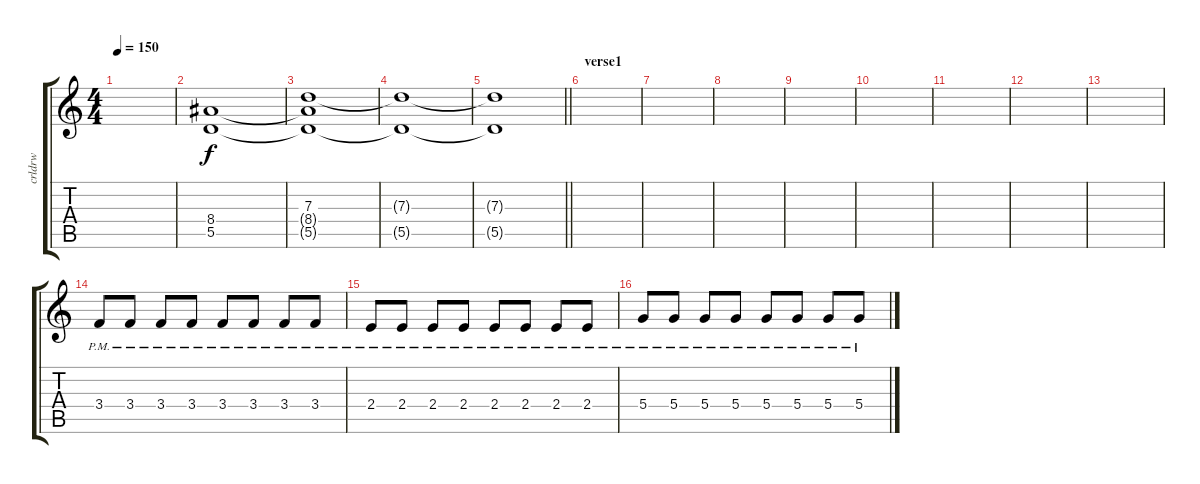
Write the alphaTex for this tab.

\track ("crldrw" "crldrw") {instrument distortionguitar}
\staff {score tabs}
\tuning (E4 B3 G3 D3 A2 E2) {hide}
\ts (4 4)
\tempo 150
\clef g2
\ks c
|
(8.4 5.5).1 |
(7.3{t} 8.4{t} 5.5{t}).1 |
(7.3{t} 5.5{t}).1 |
\barLineRight lightlight
(7.3{t} 5.5{t}).1 |
\section ("" "verse1")
|
|
|
|
|
|
|
|
3.4{pm}.8 3.4{pm}.8 3.4{pm}.8 3.4{pm}.8 3.4{pm}.8 3.4{pm}.8 3.4{pm}.8 3.4{pm}.8 |
2.4{pm}.8 2.4{pm}.8 2.4{pm}.8 2.4{pm}.8 2.4{pm}.8 2.4{pm}.8 2.4{pm}.8 2.4{pm}.8 |
5.4{pm}.8 5.4{pm}.8 5.4{pm}.8 5.4{pm}.8 5.4{pm}.8 5.4{pm}.8 5.4{pm}.8 5.4{pm}.8
